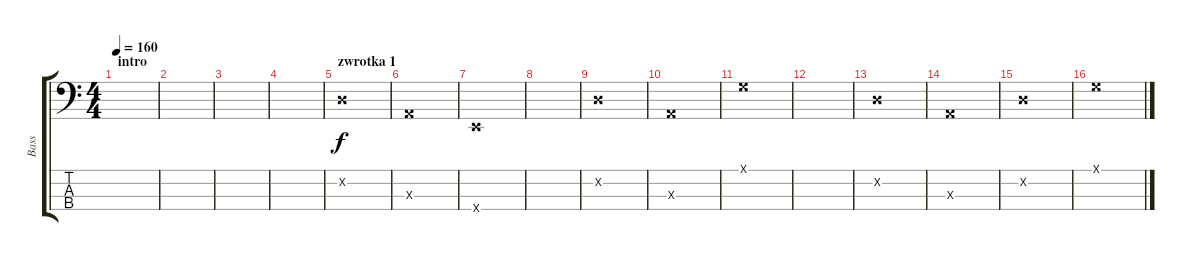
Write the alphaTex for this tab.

\track ("Bass" "Bass") {instrument electricbasspick}
\staff {score tabs}
\tuning (G2 D2 A1 E1) {hide}
\ts (4 4)
\section ("" "intro")
\tempo 160
\clef f4
\ks c
|
|
|
|
\section ("" "zwrotka 1")
0.2{x}.1 |
0.3{x}.1 |
0.4{x}.1 |
|
0.2{x}.1 |
0.3{x}.1 |
0.1{x}.1 |
|
0.2{x}.1 |
0.3{x}.1 |
0.2{x}.1 |
0.1{x}.1
